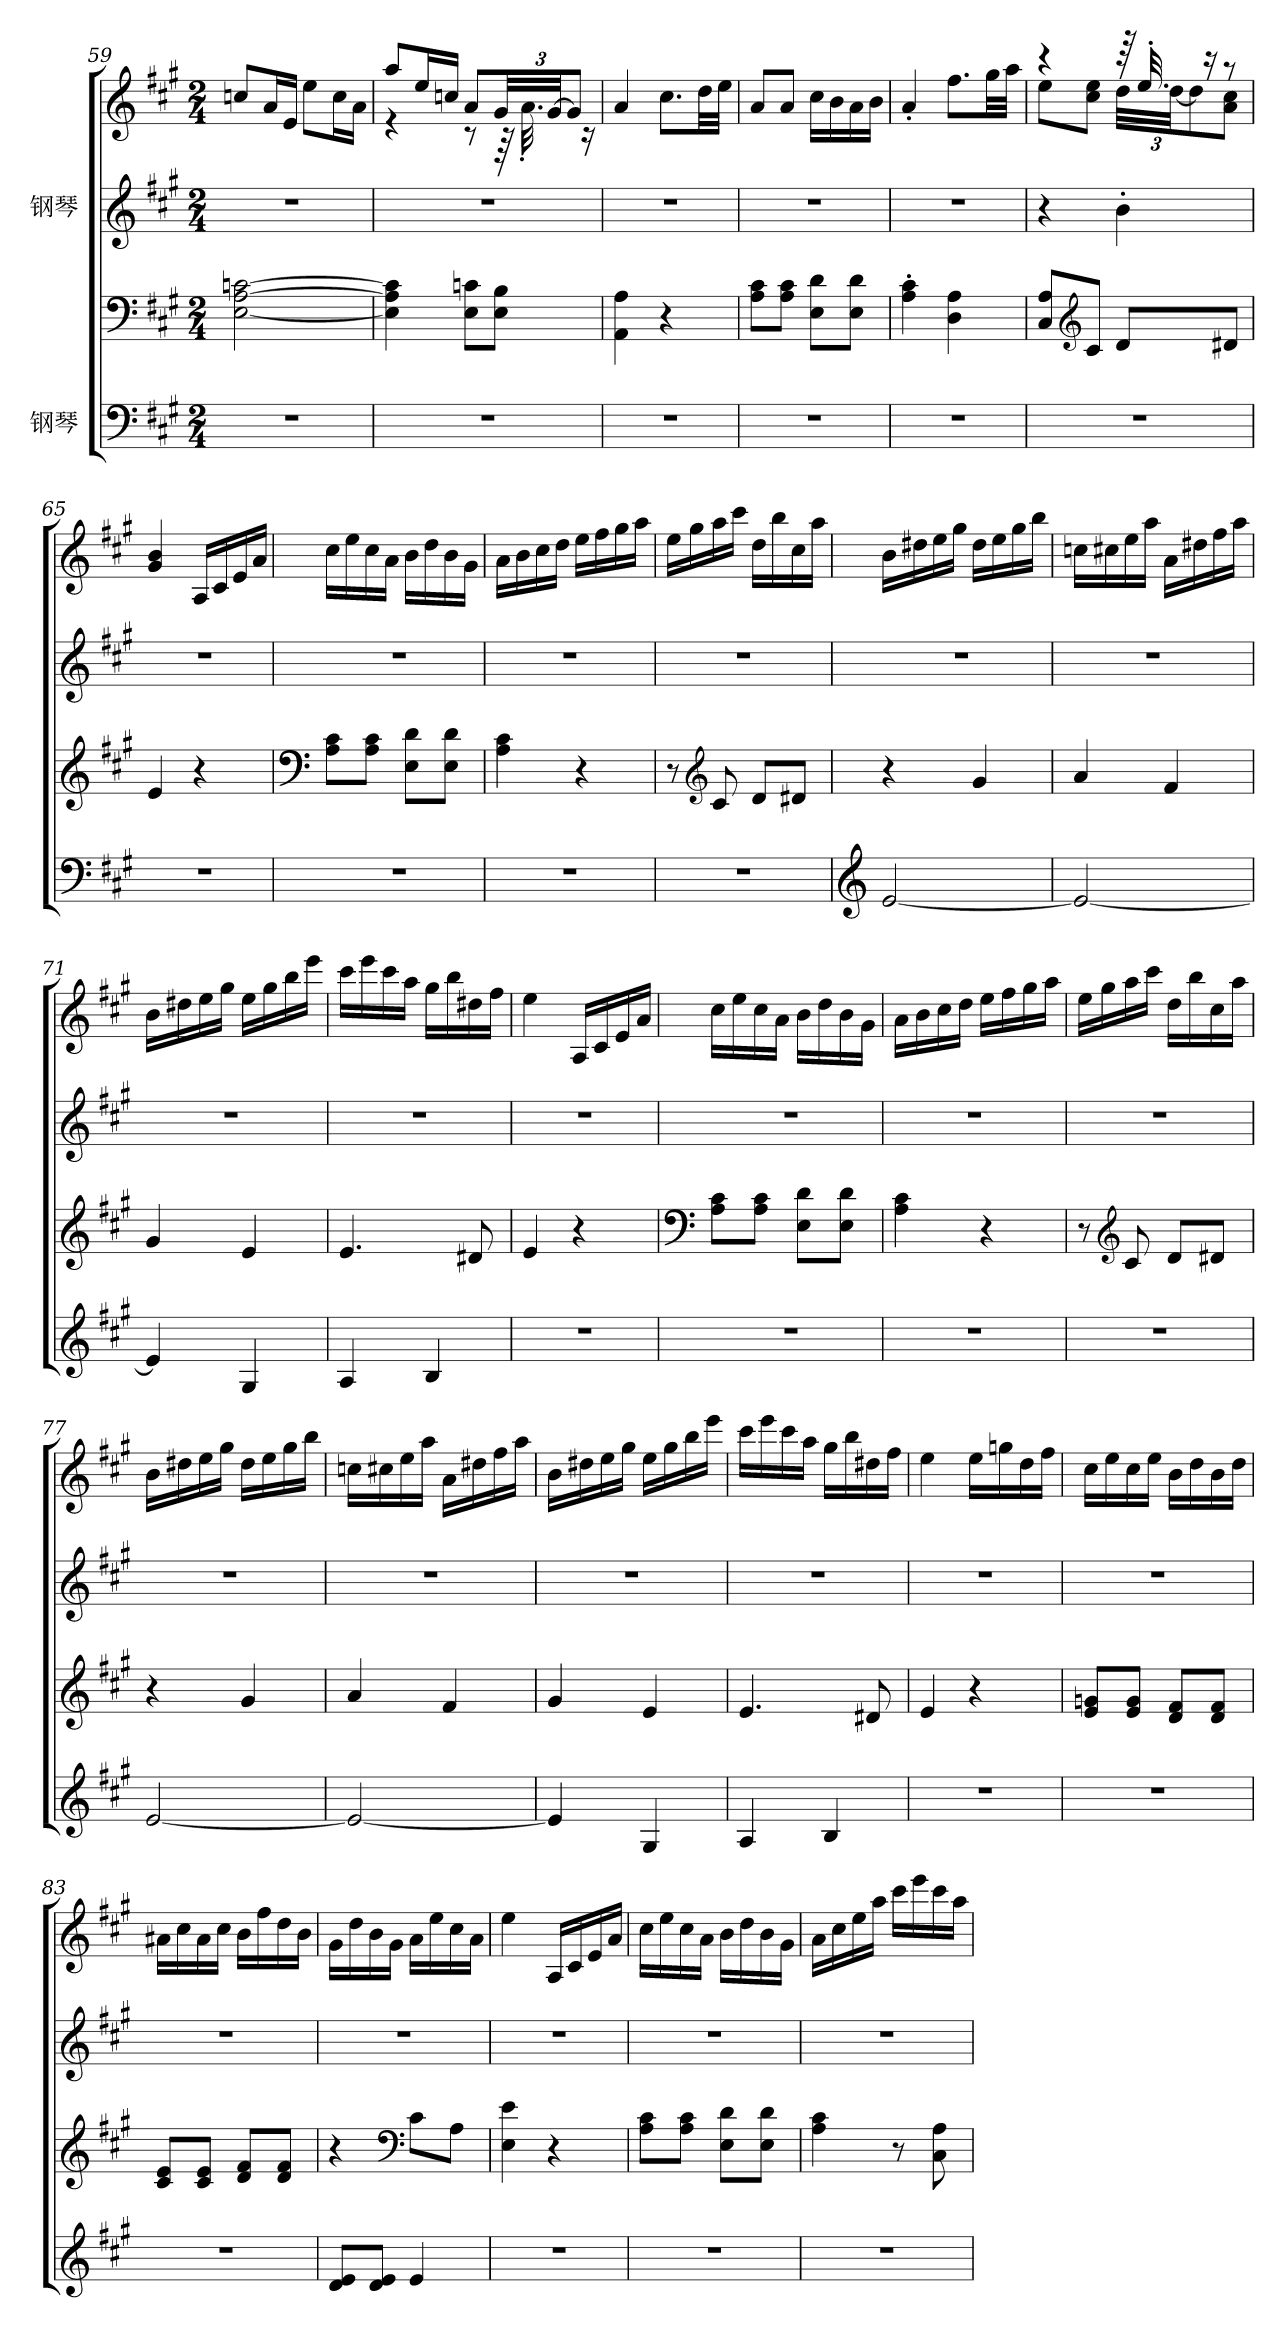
**kern	**kern	**kern	**kern
*part2	*part2	*part1	*part1
*staff4	*staff3	*staff2	*staff1
*I"钢琴	*	*I"钢琴	*
*clefF4	*clefF4	*clefG2	*clefG2
*k[f#c#g#]	*k[f#c#g#]	*k[f#c#g#]	*k[f#c#g#]
*M2/4	*M2/4	*M2/4	*M2/4
=59	=59	=59	=59
2r	[2E\ [2A\ [2cn\	2r	8ccn/L
.	.	.	16a/L
.	.	.	16e/JJ
.	.	.	8ee\L
.	.	.	16cc\L
.	.	.	16a\JJ
=60	=60	=60	=60
*	*	*	*^
2r	4E\] 4A\] 4c\]	2r	8aa/L	4r
.	.	.	16ee/L	.
.	.	.	16ccn/JJ	.
.	8E\ 8cn\L	.	8a/L	8r
*	*	*	*Xbrackettup	*
.	8E\ 8B\J	.	48g#/LL	64r
.	.	.	.	32.a'\
.	.	.	[48g#/JJ	.
.	.	.	12g#/J]	.
.	.	.	.	16r
*	*	*	*v	*v
=61	=61	=61	=61
2r	4AA\ 4A\	2r	4a/
.	4r	.	8.cc#\L
.	.	.	32dd\LL
.	.	.	32ee\JJJ
=62	=62	=62	=62
2r	8A\ 8c#\L	2r	8a/L
.	8A\ 8c#\J	.	8a/J
.	8E\ 8d\L	.	16cc#\LL
.	.	.	16b\
.	8E\ 8d\J	.	16a\
.	.	.	16b\JJ
!!LO:LB:g=z
=63	=63	=63	=63
2r	4A\' 4c#\'	2r	4a'/
.	4D\ 4A\	.	8.ff#\L
.	.	.	32gg#\LL
.	.	.	32aa\JJJ
=64	=64	=64	=64
*	*	*	*^
2r	8C#/ 8A/L	4r	4r	8ee\L
*	*clefG2	*	*	*
.	8c#/J	.	.	8cc#\ 8ee\J
.	8d/L	4b'\	64r	48dd\LLL
.	.	.	32.ee'/	.
.	.	.	.	[48dd\JJ
.	.	.	.	12dd\]
.	.	.	16r	.
.	8d#X/J	.	8r	8a\ 8cc#\J
*	*	*	*v	*v
=65	=65	=65	=65
2r	4e/	2r	4g#/ 4b/
.	4r	.	16A/LL
.	.	.	16c#/
.	.	.	16e/
.	.	.	16a/JJ
=66	=66	=66	=66
*	*clefF4	*	*
2r	8A\ 8c#\L	2r	16cc#\LL
.	.	.	16ee\
.	8A\ 8c#\J	.	16cc#\
.	.	.	16a\JJ
.	8E\ 8d\L	.	16b\LL
.	.	.	16dd\
.	8E\ 8d\J	.	16b\
.	.	.	16g#\JJ
=67	=67	=67	=67
2r	4A\ 4c#\	2r	16a\LL
.	.	.	16b\
.	.	.	16cc#\
.	.	.	16dd\JJ
.	4r	.	16ee\LL
.	.	.	16ff#\
.	.	.	16gg#\
.	.	.	16aa\JJ
!!LO:LB:g=z
=68	=68	=68	=68
2r	8r	2r	16ee\LL
.	.	.	16gg#\
*	*clefG2	*	*
.	8c#/	.	16aa\
.	.	.	16ccc#\JJ
.	8d/L	.	16dd\LL
.	.	.	16bb\
.	8d#X/J	.	16cc#\
.	.	.	16aa\JJ
=69	=69	=69	=69
*clefG2	*	*	*
[2e/	4r	2r	16b\LL
.	.	.	16dd#X\
.	.	.	16ee\
.	.	.	16gg#\JJ
.	4g#/	.	16dd#\LL
.	.	.	16ee\
.	.	.	16gg#\
.	.	.	16bb\JJ
=70	=70	=70	=70
2e/_	4a/	2r	16ccn\LL
.	.	.	16cc#X\
.	.	.	16ee\
.	.	.	16aa\JJ
.	4f#/	.	16a\LL
.	.	.	16dd#X\
.	.	.	16ff#\
.	.	.	16aa\JJ
=71	=71	=71	=71
4e/]	4g#/	2r	16b\LL
.	.	.	16dd#X\
.	.	.	16ee\
.	.	.	16gg#\JJ
4G#/	4e/	.	16ee\LL
.	.	.	16gg#\
.	.	.	16bb\
.	.	.	16eee\JJ
!!LO:PB:g=z
=72	=72	=72	=72
4A/	4.e/	2r	16ccc#\LL
.	.	.	16eee\
.	.	.	16ccc#\
.	.	.	16aa\JJ
4B/	.	.	16gg#\LL
.	.	.	16bb\
.	8d#X/	.	16dd#X\
.	.	.	16ff#\JJ
=73	=73	=73	=73
2r	4e/	2r	4ee\
.	4r	.	16A/LL
.	.	.	16c#/
.	.	.	16e/
.	.	.	16a/JJ
=74	=74	=74	=74
*	*clefF4	*	*
2r	8A\ 8c#\L	2r	16cc#\LL
.	.	.	16ee\
.	8A\ 8c#\J	.	16cc#\
.	.	.	16a\JJ
.	8E\ 8d\L	.	16b\LL
.	.	.	16dd\
.	8E\ 8d\J	.	16b\
.	.	.	16g#\JJ
=75	=75	=75	=75
2r	4A\ 4c#\	2r	16a\LL
.	.	.	16b\
.	.	.	16cc#\
.	.	.	16dd\JJ
.	4r	.	16ee\LL
.	.	.	16ff#\
.	.	.	16gg#\
.	.	.	16aa\JJ
!!LO:LB:g=z
=76	=76	=76	=76
2r	8r	2r	16ee\LL
.	.	.	16gg#\
*	*clefG2	*	*
.	8c#/	.	16aa\
.	.	.	16ccc#\JJ
.	8d/L	.	16dd\LL
.	.	.	16bb\
.	8d#X/J	.	16cc#\
.	.	.	16aa\JJ
=77	=77	=77	=77
[2e/	4r	2r	16b\LL
.	.	.	16dd#X\
.	.	.	16ee\
.	.	.	16gg#\JJ
.	4g#/	.	16dd#\LL
.	.	.	16ee\
.	.	.	16gg#\
.	.	.	16bb\JJ
=78	=78	=78	=78
2e/_	4a/	2r	16ccn\LL
.	.	.	16cc#X\
.	.	.	16ee\
.	.	.	16aa\JJ
.	4f#/	.	16a\LL
.	.	.	16dd#X\
.	.	.	16ff#\
.	.	.	16aa\JJ
=79	=79	=79	=79
4e/]	4g#/	2r	16b\LL
.	.	.	16dd#X\
.	.	.	16ee\
.	.	.	16gg#\JJ
4G#/	4e/	.	16ee\LL
.	.	.	16gg#\
.	.	.	16bb\
.	.	.	16eee\JJ
!!LO:LB:g=z
=80	=80	=80	=80
4A/	4.e/	2r	16ccc#\LL
.	.	.	16eee\
.	.	.	16ccc#\
.	.	.	16aa\JJ
4B/	.	.	16gg#\LL
.	.	.	16bb\
.	8d#X/	.	16dd#X\
.	.	.	16ff#\JJ
=81	=81	=81	=81
2r	4e/	2r	4ee\
.	4r	.	16ee\LL
.	.	.	16ggn\
.	.	.	16dd\
.	.	.	16ff#\JJ
=82	=82	=82	=82
2r	8e/ 8gn/L	2r	16cc#\LL
.	.	.	16ee\
.	8e/ 8g/J	.	16cc#\
.	.	.	16ee\JJ
.	8d/ 8f#/L	.	16b\LL
.	.	.	16dd\
.	8d/ 8f#/J	.	16b\
.	.	.	16dd\JJ
=83	=83	=83	=83
2r	8c#/ 8e/L	2r	16a#X\LL
.	.	.	16cc#\
.	8c#/ 8e/J	.	16a#\
.	.	.	16cc#\JJ
.	8d/ 8f#/L	.	16b\LL
.	.	.	16ff#\
.	8d/ 8f#/J	.	16dd\
.	.	.	16b\JJ
!!LO:PB:g=z
=84	=84	=84	=84
8d/ 8e/L	4r	2r	16g#\LL
.	.	.	16dd\
8d/ 8e/J	.	.	16b\
.	.	.	16g#\JJ
*	*clefF4	*	*
4e/	8c#\L	.	16a\LL
.	.	.	16ee\
.	8A\J	.	16cc#\
.	.	.	16a\JJ
=85	=85	=85	=85
2r	4E\ 4e\	2r	4ee\
.	4r	.	16A/LL
.	.	.	16c#/
.	.	.	16e/
.	.	.	16a/JJ
=86	=86	=86	=86
2r	8A\ 8c#\L	2r	16cc#\LL
.	.	.	16ee\
.	8A\ 8c#\J	.	16cc#\
.	.	.	16a\JJ
.	8E\ 8d\L	.	16b\LL
.	.	.	16dd\
.	8E\ 8d\J	.	16b\
.	.	.	16g#\JJ
=87	=87	=87	=87
2r	4A\ 4c#\	2r	16a\LL
.	.	.	16cc#\
.	.	.	16ee\
.	.	.	16aa\JJ
.	8r	.	16ccc#\LL
.	.	.	16eee\
.	8C#\ 8A\	.	16ccc#\
.	.	.	16aa\JJ
=	=	=	=
*-	*-	*-	*-
